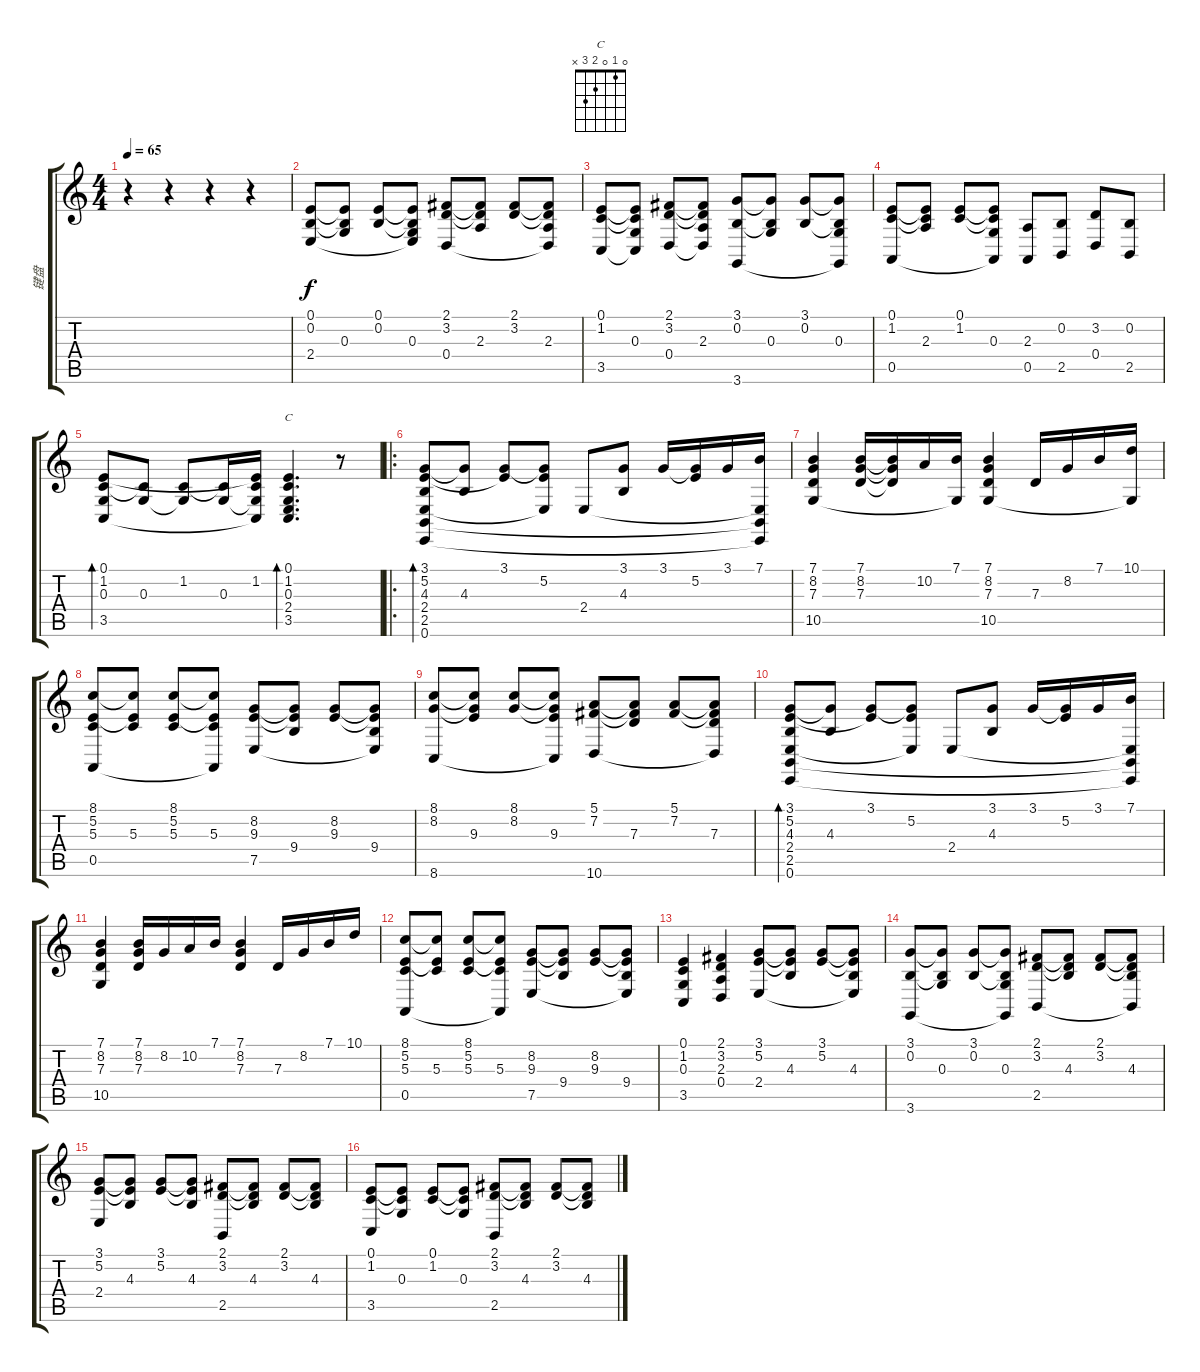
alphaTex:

\track ("键盘" "键盘") {instrument acousticgrandpiano}
\staff {score tabs}
\tuning (E4 B3 G3 D3 A2 E2) {hide}
\chord ("C" 0 1 0 2 3 x)
\ts (4 4)
\tempo 65
\clef g2
\ks c
r.4{dy f instrument acousticgrandpiano} r.4 r.4 r.4 |
(0.1 0.2 2.4).8{txt ""} (0.1{t} 0.2{t} 0.3).8 (0.1 0.2).8 (0.1{t} 0.2{t} 0.3 2.4{t}).8 (2.1 3.2 0.4).8 (2.1{t} 3.2{t} 2.3).8 (2.1 3.2).8 (2.1{t} 3.2{t} 2.3 0.4{t}).8 |
(0.1 1.2 3.5).8 (0.1{t} 1.2{t} 0.3 3.5{t}).8 (2.1 3.2 0.4).8 (2.1{t} 3.2{t} 2.3 0.4{t}).8 (3.1 0.2 3.6).8 (3.1{t} 0.2{t} 0.3).8 (3.1 0.2).8 (3.1{t} 0.2{t} 0.3 3.6{t}).8 |
(0.1 1.2 0.5).8 (0.1{t} 1.2{t} 2.3).8 (0.1 1.2).8 (0.1{t} 1.2{t} 0.3 0.5{t}).8 (2.3 0.5).8 (0.2 2.5).8 (3.2 0.4).8 (0.2 2.5).8 |
(0.1 1.2 0.3 3.5).8{bd 120} (1.2{t} 0.3).8 (1.2 0.3{t}).8 (1.2{t} 0.3).16 (0.1{t} 1.2 0.3{t} 3.5{t}).16 (0.1 1.2 0.3 2.4 3.5).4{d bd 240 ch "C"} r.8 |
\ro
(3.1 5.2 4.3 2.4 2.5 0.6).8{bd 240} (3.1{t} 4.3).8 (3.1 5.2{t}).8 (3.1{t} 5.2 2.4{t}).8 2.4.8 (3.1 4.3).8 3.1.16 (3.1{t} 5.2).16 3.1.16 (7.1 2.4{t} 2.5{t} 0.6{t}).16 |
(7.1 8.2 7.3 10.5).4 (7.1 8.2 7.3).16 (7.1{t} 8.2{t} 7.3{t}).16 10.2.16 (7.1 10.5{t}).16 (7.1 8.2 7.3 10.5).4 7.3.16 8.2.16 7.1.16 (10.1 10.5{t}).16 |
(8.1 5.2 5.3 0.5).8 (8.1{t} 5.2{t} 5.3).8 (8.1 5.2 5.3).8 (8.1{t} 5.2{t} 5.3 0.5{t}).8 (8.2 9.3 7.5).8 (8.2{t} 9.3{t} 9.4).8 (8.2 9.3).8 (8.2{t} 9.3{t} 9.4 7.5{t}).8 |
(8.1 8.2 8.6).8 (8.1{t} 8.2{t} 9.3).8 (8.1 8.2).8 (8.1{t} 8.2{t} 9.3 8.6{t}).8 (5.1 7.2 10.6).8 (5.1{t} 7.2{t} 7.3).8 (5.1 7.2).8 (5.1{t} 7.2{t} 7.3 10.6{t}).8 |
(3.1 5.2 4.3 2.4 2.5 0.6).8{bd 240} (3.1{t} 4.3).8 (3.1 5.2{t}).8 (3.1{t} 5.2 2.4{t}).8 2.4.8 (3.1 4.3).8 3.1.16 (3.1{t} 5.2).16 3.1.16 (7.1 2.4{t} 2.5{t} 0.6{t}).16 |
(7.1 8.2 7.3 10.5).4 (7.1 8.2 7.3).16 8.2.16 10.2.16 7.1.16 (7.1 8.2 7.3).4 7.3.16 8.2.16 7.1.16 10.1.16 |
(8.1 5.2 5.3 0.5).8 (8.1{t} 5.2{t} 5.3).8 (8.1 5.2 5.3).8 (8.1{t} 5.2{t} 5.3 0.5{t}).8 (8.2 9.3 7.5).8 (8.2{t} 9.3{t} 9.4).8 (8.2 9.3).8 (8.2{t} 9.3{t} 9.4 7.5{t}).8 |
(0.1 1.2 0.3 3.5).4 (2.1 3.2 2.3 0.4).4 (3.1 5.2 2.4).8 (3.1{t} 5.2{t} 4.3).8 (3.1 5.2).8 (3.1{t} 5.2{t} 4.3 2.4{t}).8 |
(3.1 0.2 3.6).8 (3.1{t} 0.2{t} 0.3).8 (3.1 0.2).8 (3.1{t} 0.2{t} 0.3 3.6{t}).8 (2.1 3.2 2.5).8 (2.1{t} 3.2{t} 4.3).8 (2.1 3.2).8 (2.1{t} 3.2{t} 4.3 2.5{t}).8 |
(3.1 5.2 2.4).8 (3.1{t} 5.2{t} 4.3).8 (3.1 5.2).8 (3.1{t} 5.2{t} 4.3).8 (2.1 3.2 2.5).8 (2.1{t} 3.2{t} 4.3).8 (2.1 3.2).8 (2.1{t} 3.2{t} 4.3).8 |
(0.1 1.2 3.5).8 (0.1{t} 1.2{t} 0.3).8 (0.1 1.2).8 (0.1{t} 1.2{t} 0.3).8 (2.1 3.2 2.5).8 (2.1{t} 3.2{t} 4.3).8 (2.1 3.2).8 (2.1{t} 3.2{t} 4.3).8
